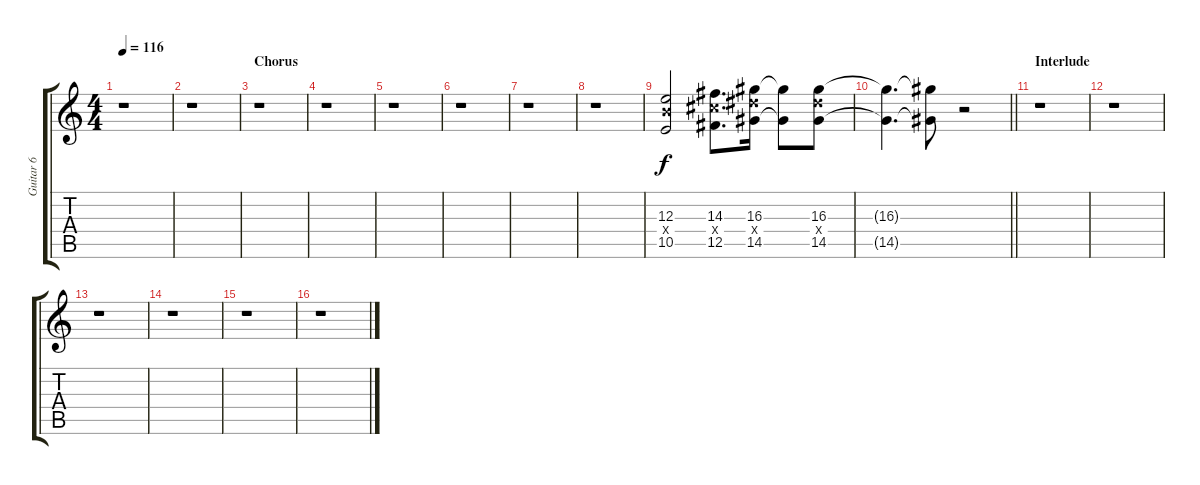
\track ("Guitar 6" "Guitar 6") {instrument distortionguitar}
\staff {score tabs}
\tuning (Db4 Ab3 E3 B2 Gb2 Db2) {hide}
\ts (4 4)
\tempo 116
\clef g2
\ks c
r.1{dy f} |
r.1 |
\section ("" "Chorus")
r.1 |
r.1 |
r.1 |
r.1 |
r.1 |
r.1 |
(12.3 12.4{x} 10.5).2 (14.3 14.4{x} 12.5).8{d} (16.3 16.4{x} 14.5).16 (16.3{t} 14.5{t}).8 (16.3 16.4{x} 14.5).8 |
\barLineRight lightlight
(16.3{t} 14.5{t}).4{d} (16.3{t} 14.5{t}).8 r.2 |
\section ("" "Interlude")
r.1 |
r.1 |
r.1 |
r.1 |
r.1 |
r.1
